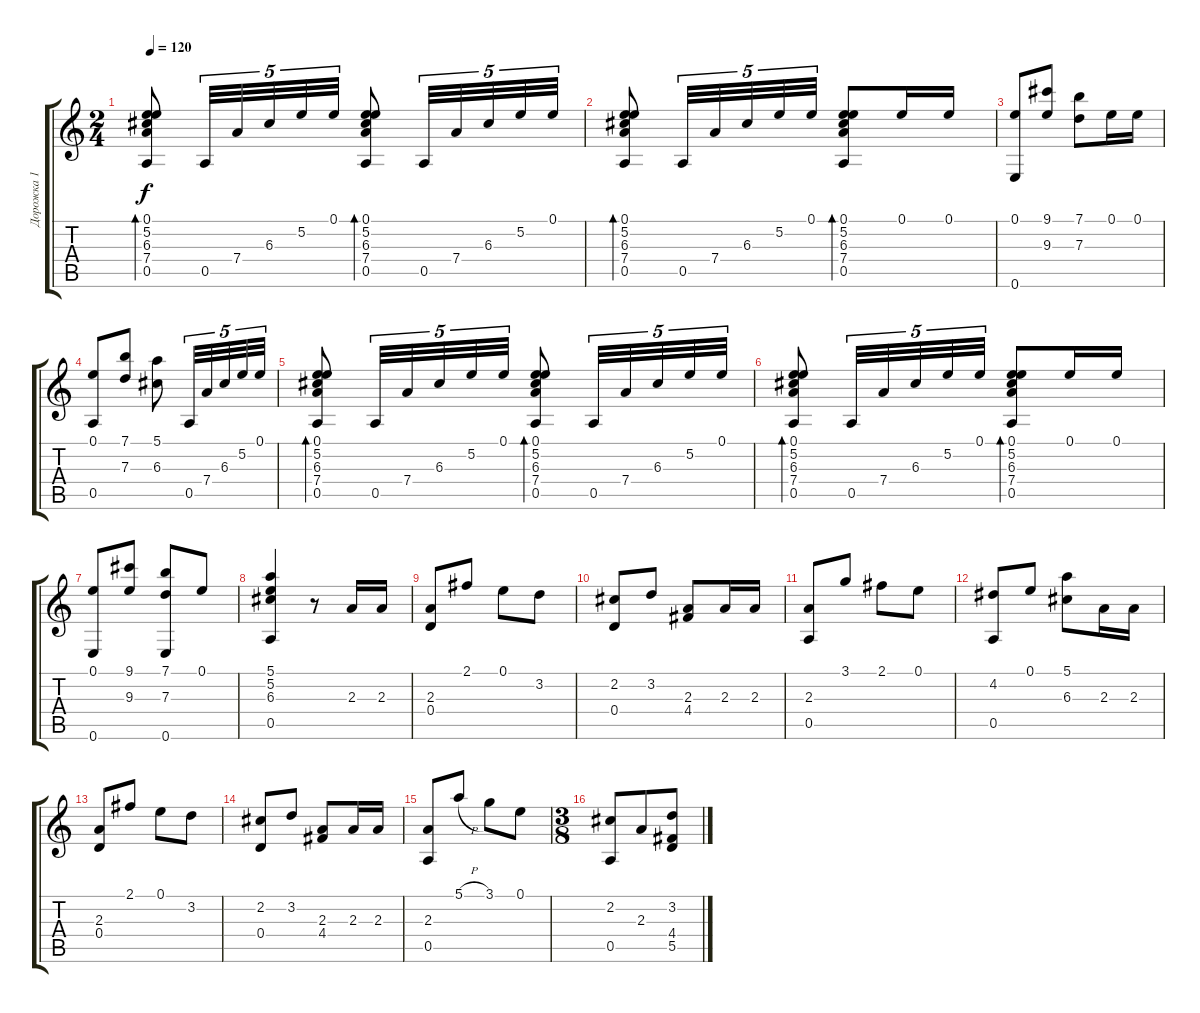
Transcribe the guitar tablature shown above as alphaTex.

\track ("Дорожка 1" "Дорожка 1") {instrument acousticguitarnylon}
\staff {score tabs}
\tuning (E4 B3 G3 D3 A2 E2) {hide}
\ts (2 4)
\tempo 120
\clef g2
\ks c
(0.1 5.2 6.3 7.4 0.5).8{bd 60 dy f} 0.5.32{tu (5 4)} 7.4.32{tu (5 4)} 6.3.32{tu (5 4)} 5.2.32{tu (5 4)} 0.1.32{tu (5 4)} (0.1 5.2 6.3 7.4 0.5).8{bd 60} 0.5.32{tu (5 4)} 7.4.32{tu (5 4)} 6.3.32{tu (5 4)} 5.2.32{tu (5 4)} 0.1.32{tu (5 4)} |
(0.1 5.2 6.3 7.4 0.5).8{bd 60} 0.5.32{tu (5 4)} 7.4.32{tu (5 4)} 6.3.32{tu (5 4)} 5.2.32{tu (5 4)} 0.1.32{tu (5 4)} (0.1 5.2 6.3 7.4 0.5).8{bd 60} 0.1.16 0.1.16 |
(0.1 0.6).8 (9.1 9.3).8 (7.1 7.3).8 0.1.16 0.1.16 |
(0.1 0.5).8 (7.1 7.3).8 (5.1 6.3).8 0.5.32{tu (5 4)} 7.4.32{tu (5 4)} 6.3.32{tu (5 4)} 5.2.32{tu (5 4)} 0.1.32{tu (5 4)} |
(0.1 5.2 6.3 7.4 0.5).8{bd 60} 0.5.32{tu (5 4)} 7.4.32{tu (5 4)} 6.3.32{tu (5 4)} 5.2.32{tu (5 4)} 0.1.32{tu (5 4)} (0.1 5.2 6.3 7.4 0.5).8{bd 60} 0.5.32{tu (5 4)} 7.4.32{tu (5 4)} 6.3.32{tu (5 4)} 5.2.32{tu (5 4)} 0.1.32{tu (5 4)} |
(0.1 5.2 6.3 7.4 0.5).8{bd 60} 0.5.32{tu (5 4)} 7.4.32{tu (5 4)} 6.3.32{tu (5 4)} 5.2.32{tu (5 4)} 0.1.32{tu (5 4)} (0.1 5.2 6.3 7.4 0.5).8{bd 60} 0.1.16 0.1.16 |
(0.1 0.6).8 (9.1 9.3).8 (7.1 7.3 0.6).8 0.1.8 |
(5.1 5.2 6.3 0.5).4 r.8 2.3.16 2.3.16 |
(2.3 0.4).8 2.1.8 0.1.8 3.2.8 |
(2.2 0.4).8 3.2.8 (2.3 4.4).8 2.3.16 2.3.16 |
(2.3 0.5).8 3.1.8 2.1.8 0.1.8 |
(4.2 0.5).8 0.1.8 (5.1 6.3).8 2.3.16 2.3.16 |
(2.3 0.4).8 2.1.8 0.1.8 3.2.8 |
(2.2 0.4).8 3.2.8 (2.3 4.4).8 2.3.16 2.3.16 |
(2.3 0.5).8 5.1{h}.8 3.1.8 0.1.8 |
\ts (3 8)
(2.2 0.5).8 2.3.8 (3.2 4.4 5.5).8
